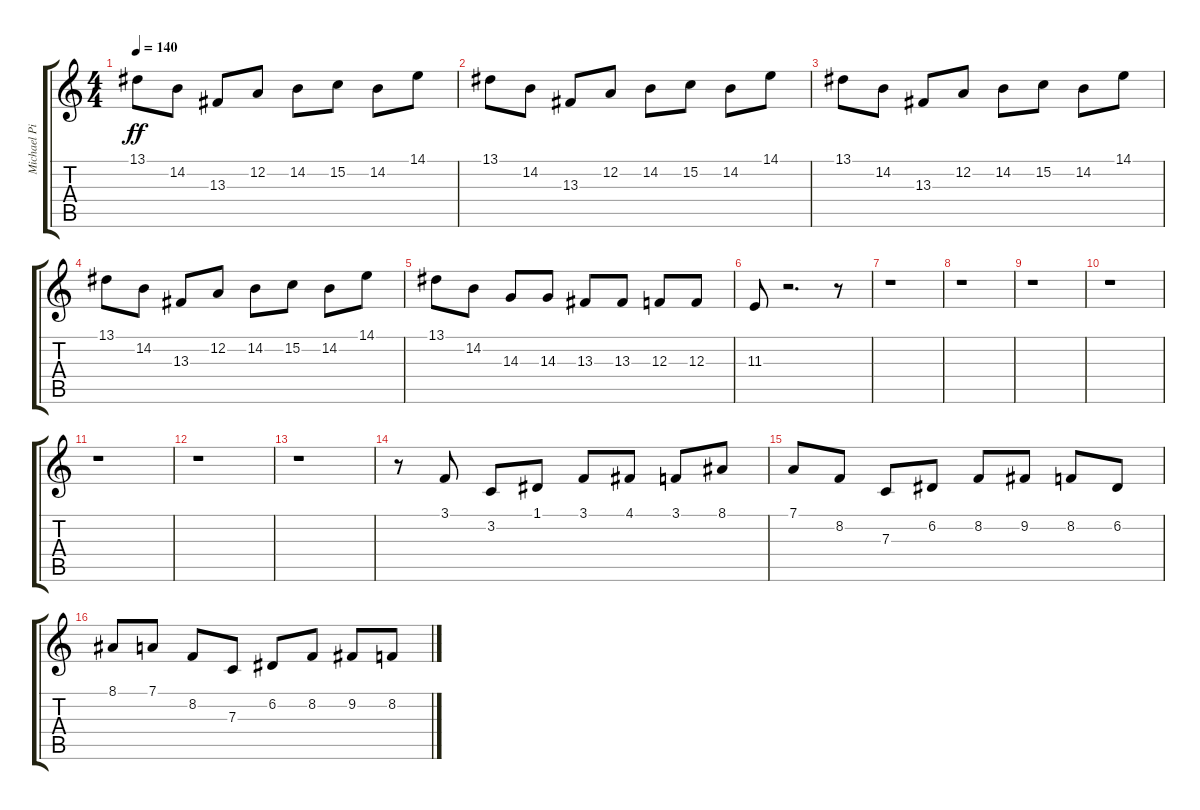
\track ("Michael Pinella" "Michael Pi") {instrument harpsichord}
\staff {score tabs}
\tuning (D4 A3 F3 C3 G2 D2) {hide}
\ts (4 4)
\tempo 140
\clef g2
\ks c
13.1.8{dy ff} 14.2.8 13.3.8 12.2.8 14.2.8 15.2.8 14.2.8 14.1.8 |
13.1.8 14.2.8 13.3.8 12.2.8 14.2.8 15.2.8 14.2.8 14.1.8 |
13.1.8 14.2.8 13.3.8 12.2.8 14.2.8 15.2.8 14.2.8 14.1.8 |
13.1.8 14.2.8 13.3.8 12.2.8 14.2.8 15.2.8 14.2.8 14.1.8 |
13.1.8 14.2.8 14.3.8 14.3.8 13.3.8 13.3.8 12.3.8 12.3.8 |
11.3.8 r.2{d} r.8 |
r.1 |
r.1 |
r.1 |
r.1 |
r.1 |
r.1 |
r.1 |
r.8 3.1.8{volume 7} 3.2.8 1.1.8 3.1.8 4.1.8 3.1.8 8.1.8 |
7.1.8 8.2.8 7.3.8 6.2.8 8.2.8 9.2.8 8.2.8 6.2.8 |
8.1.8 7.1.8 8.2.8 7.3.8 6.2.8 8.2.8 9.2.8 8.2.8
